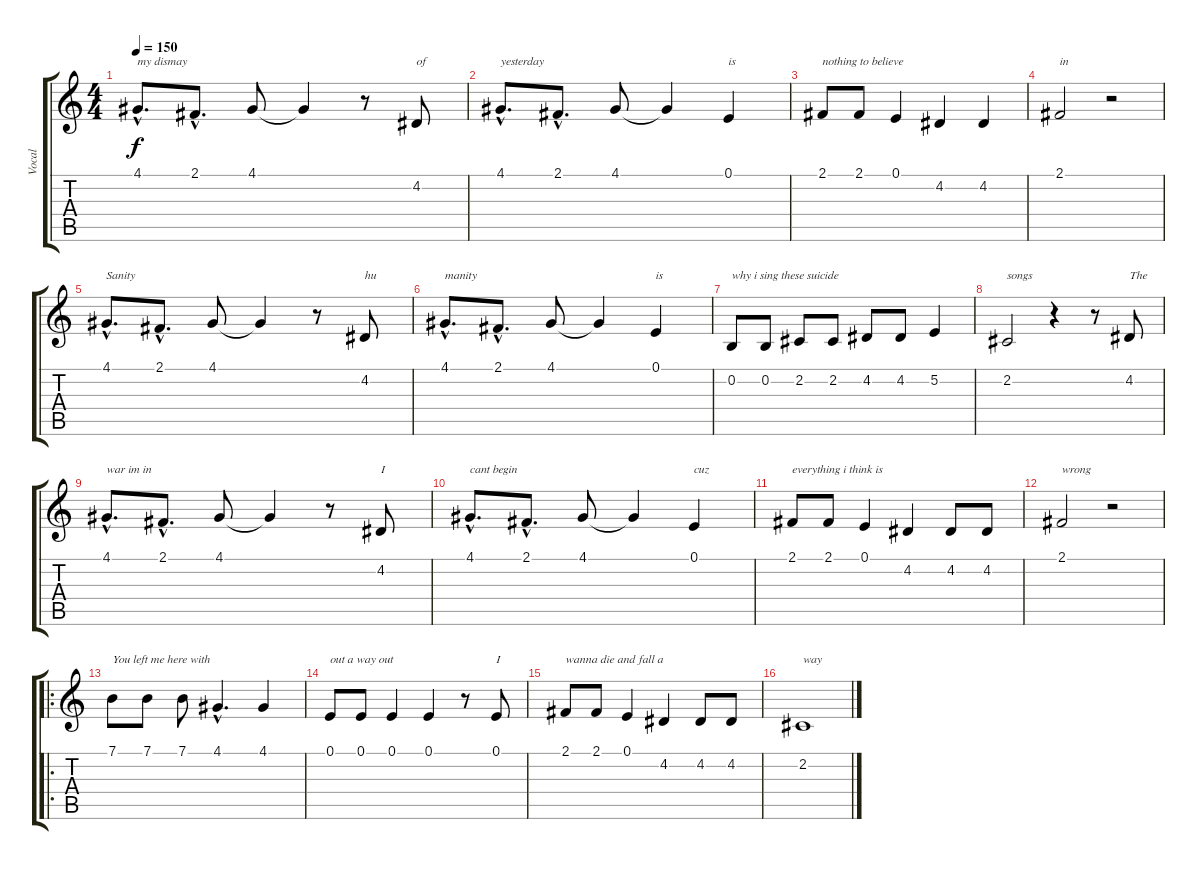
\track ("Vocal" "Vocal") {instrument tenorsax}
\staff {score tabs}
\tuning (E4 B3 G3 D3 A2 E2) {hide}
\ts (4 4)
\tempo 150
\clef g2
\ks c
4.1{hac}.8{d txt "my dismay" dy f} 2.1{hac}.8{d} 4.1.8 4.1{t}.4 r.8 4.2.8{txt "of"} |
4.1{hac}.8{d txt "yesterday"} 2.1{hac}.8{d} 4.1.8 4.1{t}.4 0.1.4{txt "is"} |
2.1.8{txt "nothing to believe"} 2.1.8 0.1.4 4.2.4 4.2.4 |
2.1.2{txt "in"} r.2 |
4.1{hac}.8{d txt "Sanity"} 2.1{hac}.8{d} 4.1.8 4.1{t}.4 r.8 4.2.8{txt "hu"} |
4.1{hac}.8{d txt "manity"} 2.1{hac}.8{d} 4.1.8 4.1{t}.4 0.1.4{txt "is"} |
0.2.8{txt "why i sing these suicide"} 0.2.8 2.2.8 2.2.8 4.2.8 4.2.8 5.2.4 |
2.2.2{txt "songs"} r.4 r.8 4.2.8{txt "The"} |
4.1{hac}.8{d txt "war im in"} 2.1{hac}.8{d} 4.1.8 4.1{t}.4 r.8 4.2.8{txt "I"} |
4.1{hac}.8{d txt "cant begin"} 2.1{hac}.8{d} 4.1.8 4.1{t}.4 0.1.4{txt "cuz"} |
2.1.8{txt "everything i think is"} 2.1.8 0.1.4 4.2.4 4.2.8 4.2.8 |
2.1.2{txt "wrong"} r.2 |
\ro
7.1.8{txt "You left me here with"} 7.1.8 7.1.8 4.1{hac}.4{d} 4.1.4 |
0.1.8{txt "out a way out"} 0.1.8 0.1.4 0.1.4 r.8 0.1.8{txt "I"} |
2.1.8{txt "wanna die and fall a"} 2.1.8 0.1.4 4.2.4 4.2.8 4.2.8 |
2.2.1{txt "way"}
